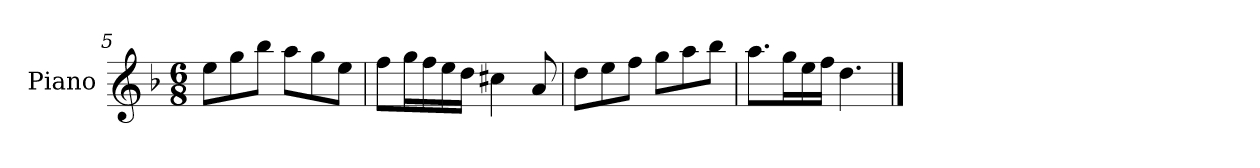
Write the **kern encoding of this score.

**kern
*part1
*staff1
*I"Piano
*I'Pno.
*clefG2
*k[b-]
*M6/8
=5
8ee\L
8gg\
8bb-\J
8aa\L
8gg\
8ee\J
=6
8ff\L
16gg\L
16ff\
16ee\
16dd\JJ
4cc#X\
8a/
=7
8dd\L
8ee\
8ff\J
8gg\L
8aa\
8bb-\J
!!LO:LB:g=z
=8
8.aa\L
16gg\L
16ee\
16ff\JJ
4.dd\
==
*-
